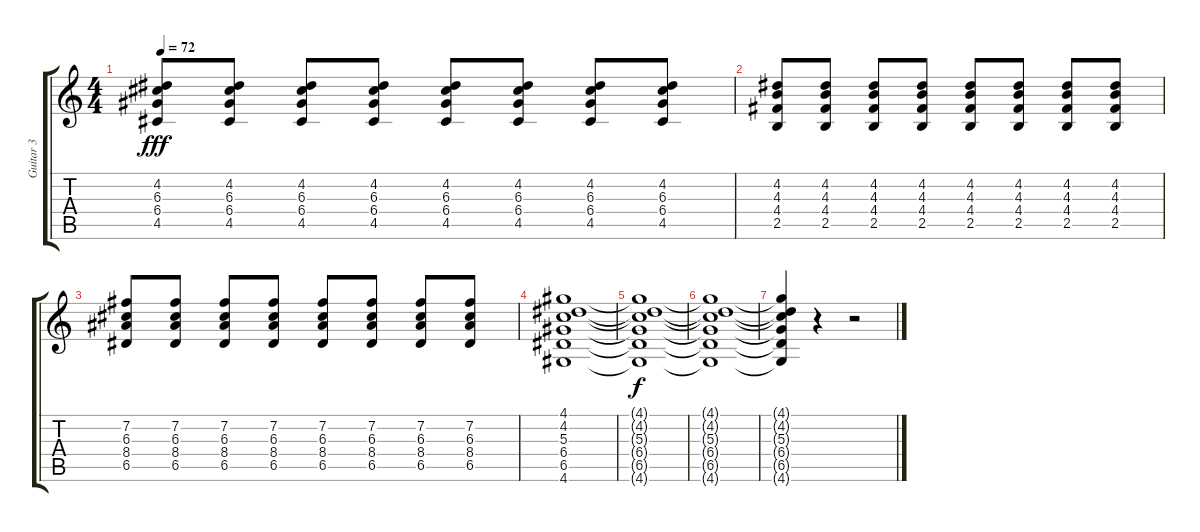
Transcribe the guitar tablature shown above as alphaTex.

\track ("Guitar 3" "Guitar 3") {instrument electricguitarclean}
\staff {score tabs}
\tuning (E4 B3 G3 D3 A2 E2) {hide}
\ts (4 4)
\tempo 72
\clef g2
\ks c
(4.2 6.3 6.4 4.5).8{dy fff} (4.2 6.3 6.4 4.5).8 (4.2 6.3 6.4 4.5).8 (4.2 6.3 6.4 4.5).8 (4.2 6.3 6.4 4.5).8 (4.2 6.3 6.4 4.5).8 (4.2 6.3 6.4 4.5).8 (4.2 6.3 6.4 4.5).8 |
(4.2 4.3 4.4 2.5).8 (4.2 4.3 4.4 2.5).8 (4.2 4.3 4.4 2.5).8 (4.2 4.3 4.4 2.5).8 (4.2 4.3 4.4 2.5).8 (4.2 4.3 4.4 2.5).8 (4.2 4.3 4.4 2.5).8 (4.2 4.3 4.4 2.5).8 |
(7.2 6.3 8.4 6.5).8 (7.2 6.3 8.4 6.5).8 (7.2 6.3 8.4 6.5).8 (7.2 6.3 8.4 6.5).8 (7.2 6.3 8.4 6.5).8 (7.2 6.3 8.4 6.5).8 (7.2 6.3 8.4 6.5).8 (7.2 6.3 8.4 6.5).8 |
(4.1 4.2 5.3 6.4 6.5 4.6).1 |
(4.1{t} 4.2{t} 5.3{t} 6.4{t} 6.5{t} 4.6{t}).1{dy f} |
(4.1{t} 4.2{t} 5.3{t} 6.4{t} 6.5{t} 4.6{t}).1 |
(4.1{t} 4.2{t} 5.3{t} 6.4{t} 6.5{t} 4.6{t}).4 r.4 r.2
